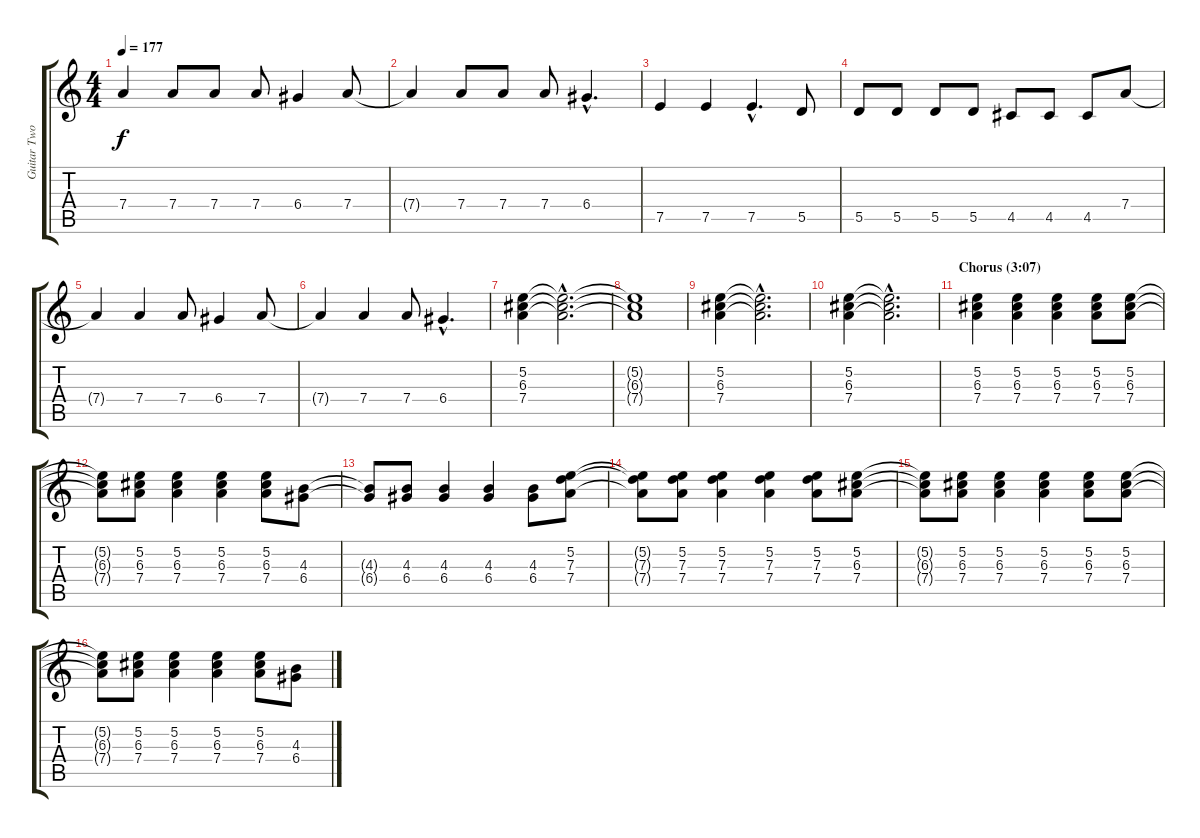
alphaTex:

\track ("Guitar Two" "Guitar Two") {instrument overdrivenguitar}
\staff {score tabs}
\tuning (E4 B3 G3 D3 A2 D2) {hide}
\ts (4 4)
\tempo 177
\clef g2
\ks c
7.4{t}.4{dy f balance 8 instrument distortionguitar} 7.4.8 7.4.8 7.4.8 6.4.4 7.4.8 |
7.4{t}.4{balance 8 instrument distortionguitar} 7.4.8 7.4.8 7.4.8 6.4{hac}.4{d} |
7.5.4{balance 8 instrument distortionguitar} 7.5.4 7.5{hac}.4{d} 5.5.8 |
5.5.8{balance 8 instrument distortionguitar} 5.5.8 5.5.8 5.5.8 4.5.8 4.5.8 4.5.8 7.4.8 |
7.4{t}.4{balance 8 instrument distortionguitar} 7.4.4 7.4.8 6.4.4 7.4.8 |
7.4{t}.4{balance 8 instrument distortionguitar} 7.4.4 7.4.8 6.4{hac}.4{d} |
(5.2 6.3 7.4).4{volume 11 balance 8 instrument distortionguitar} (5.2{hac t} 6.3{hac t} 7.4{hac t}).2{d volume 7} |
(5.2{t} 6.3{t} 7.4{t}).1 |
(5.2 6.3 7.4).4{volume 11 balance 8 instrument distortionguitar} (5.2{hac t} 6.3{hac t} 7.4{hac t}).2{d volume 9} |
(5.2 6.3 7.4).4{volume 11 balance 8 instrument distortionguitar} (5.2{hac t} 6.3{hac t} 7.4{hac t}).2{d volume 9 instrument overdrivenguitar} |
\section ("" "Chorus (3:07)")
(5.2 6.3 7.4).4{volume 11 balance 16 instrument overdrivenguitar} (5.2 6.3 7.4).4 (5.2 6.3 7.4).4 (5.2 6.3 7.4).8 (5.2 6.3 7.4).8 |
(5.2{t} 6.3{t} 7.4{t}).8 (5.2 6.3 7.4).8 (5.2 6.3 7.4).4 (5.2 6.3 7.4).4 (5.2 6.3 7.4).8 (4.3 6.4).8 |
(4.3{t} 6.4{t}).8 (4.3 6.4).8 (4.3 6.4).4 (4.3 6.4).4 (4.3 6.4).8 (5.2 7.3 7.4).8 |
(5.2{t} 7.3{t} 7.4{t}).8 (5.2 7.3 7.4).8 (5.2 7.3 7.4).4 (5.2 7.3 7.4).4 (5.2 7.3 7.4).8 (5.2 6.3 7.4).8 |
(5.2{t} 6.3{t} 7.4{t}).8 (5.2 6.3 7.4).8 (5.2 6.3 7.4).4 (5.2 6.3 7.4).4 (5.2 6.3 7.4).8 (5.2 6.3 7.4).8 |
(5.2{t} 6.3{t} 7.4{t}).8 (5.2 6.3 7.4).8 (5.2 6.3 7.4).4 (5.2 6.3 7.4).4 (5.2 6.3 7.4).8 (4.3 6.4).8
